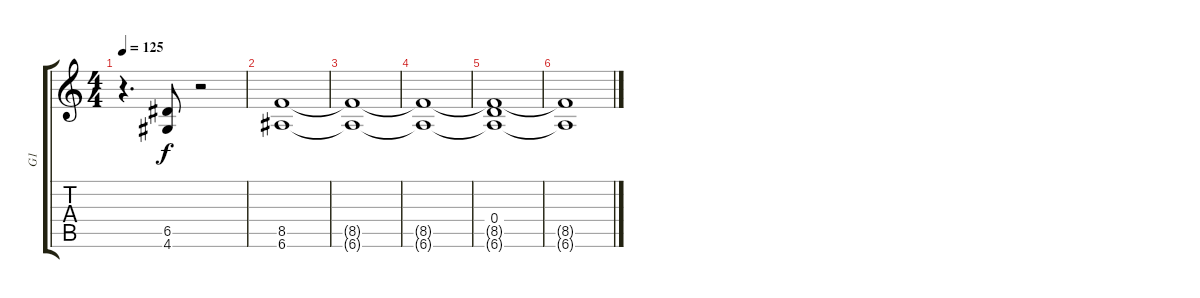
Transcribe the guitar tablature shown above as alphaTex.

\track ("G1" "G1") {instrument distortionguitar}
\staff {score tabs}
\tuning (E4 B3 G3 D3 A2 E2) {hide}
\ts (4 4)
\tempo 125
\clef g2
\ks c
r.4{d dy f} (6.5 4.6).8 r.2 |
(8.5 6.6).1 |
(8.5{t} 6.6{t}).1 |
(8.5{t} 6.6{t}).1 |
(0.4 8.5{t} 6.6{t}).1 |
(8.5{t} 6.6{t}).1
